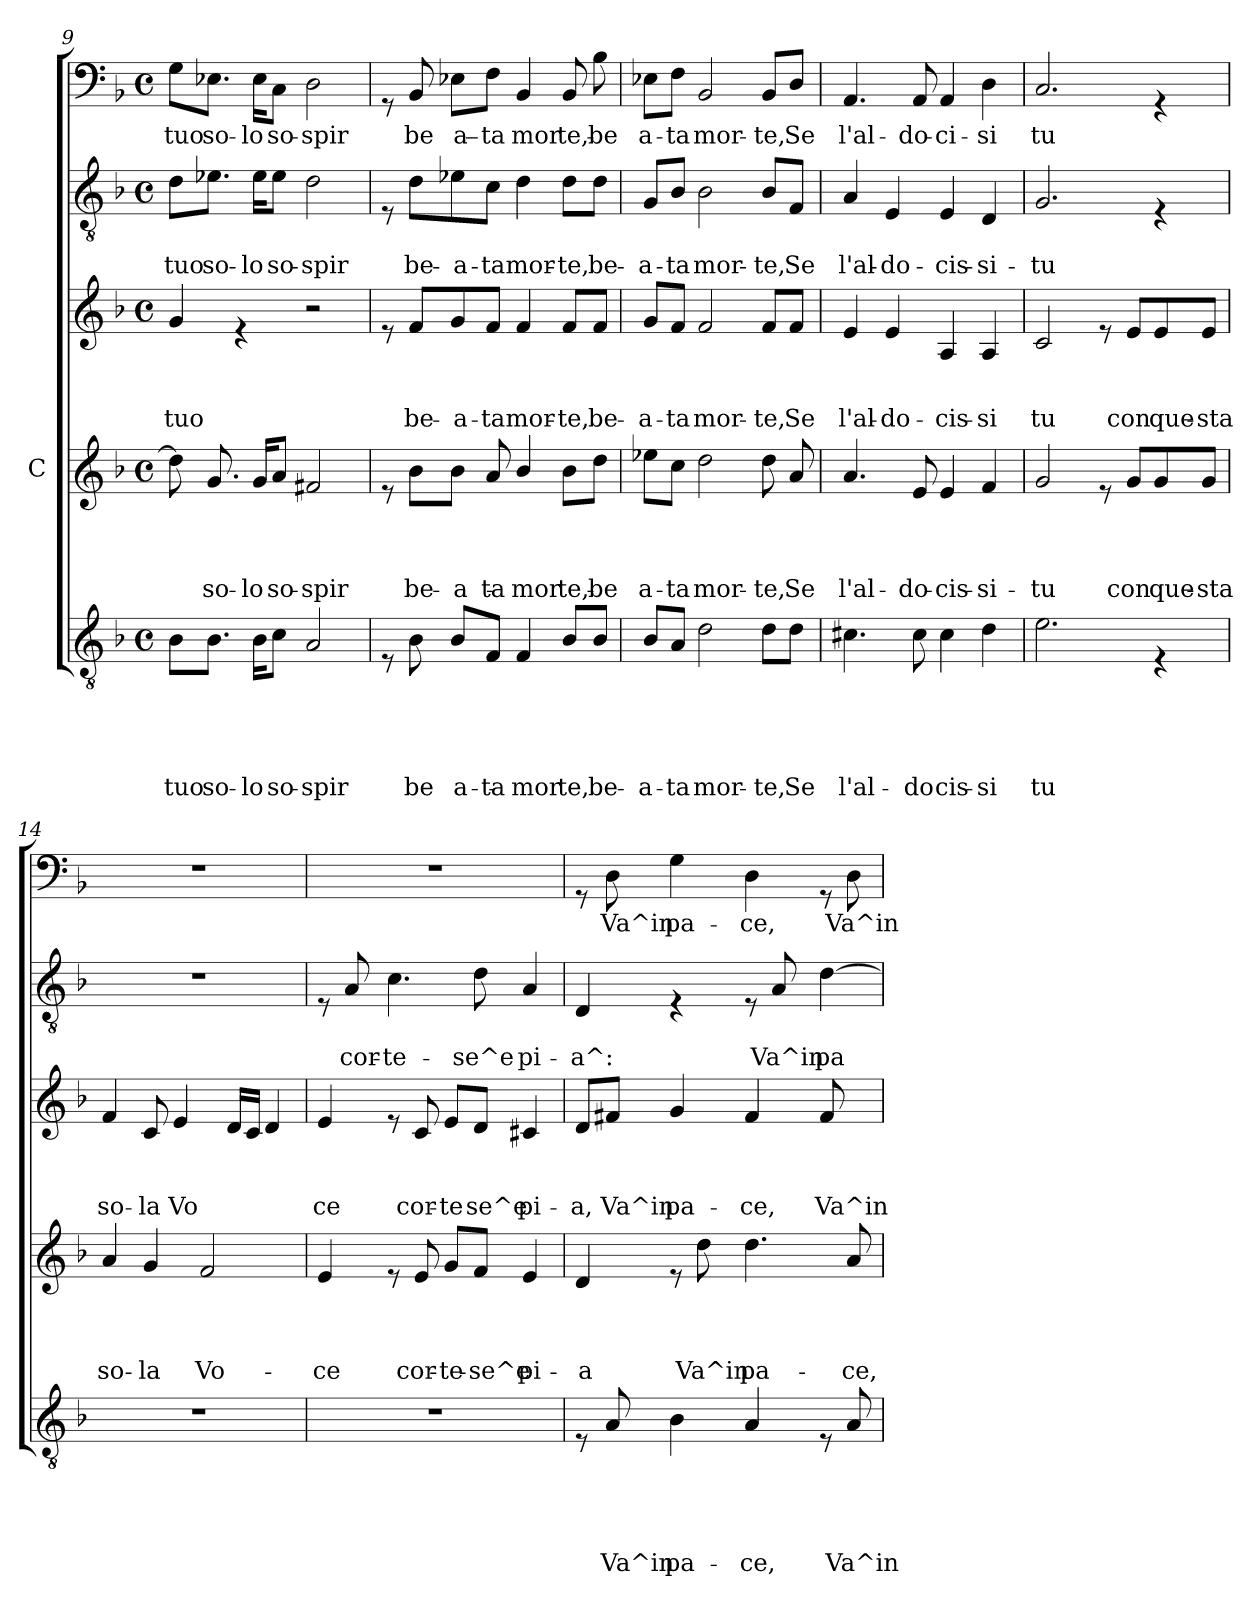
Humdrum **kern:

**kern	**text	**text	**text	**text	**text	**kern	**text	**text	**text	**text	**kern	**text	**text	**text	**kern	**text	**text	**kern	**text
*part5	*part5	*part5	*part5	*part5	*part5	*part4	*part4	*part4	*part4	*part4	*part3	*part3	*part3	*part3	*part2	*part2	*part2	*part1	*part1
*staff5	*staff5	*staff5	*staff5	*staff5	*staff5	*staff4	*staff4	*staff4	*staff4	*staff4	*staff3	*staff3	*staff3	*staff3	*staff2	*staff2	*staff2	*staff1	*staff1
*	*	*	*	*	*	*I"C	*	*	*	*	*	*	*	*	*	*	*	*	*
!!LO:LB:g=z
*clefGv2	*	*	*	*	*	*clefG2	*	*	*	*	*clefG2	*	*	*	*clefGv2	*	*	*clefF4	*
*k[b-]	*	*	*	*	*	*k[b-]	*	*	*	*	*k[b-]	*	*	*	*k[b-]	*	*	*k[b-]	*
*F:	*	*	*	*	*	*F:	*	*	*	*	*F:	*	*	*	*F:	*	*	*F:	*
*M4/4	*	*	*	*	*	*M4/4	*	*	*	*	*M4/4	*	*	*	*M4/4	*	*	*M4/4	*
*met(c)	*	*	*	*	*	*met(c)	*	*	*	*	*met(c)	*	*	*	*met(c)	*	*	*met(c)	*
=9	=9	=9	=9	=9	=9	=9	=9	=9	=9	=9	=9	=9	=9	=9	=9	=9	=9	=9	=9
!	!	!	!	!	!LO:LY:b	!	!	!	!	!	!	!	!	!LO:LY:b	!	!	!LO:LY:b	!	!LO:LY:b
8B-\L	.	.	.	.	tuo	8dd\]	.	.	.	.	4g/	.	.	tuo	8d\L	.	tuo	8G\L	tuo
!	!	!	!	!	!LO:LY:b	!	!	!	!	!LO:LY:b	!	!	!	!	!	!	!LO:LY:b	!	!LO:LY:b
8.B-\J	.	.	.	.	so-	8.g/	.	.	.	so-	.	.	.	.	8.e-X\J	.	so-	8.E-X\J	so-
.	.	.	.	.	.	.	.	.	.	.	4re	.	.	.	.	.	.	.	.
!	!	!	!	!	!LO:LY:b	!	!	!	!	!LO:LY:b	!	!	!	!	!	!	!LO:LY:b	!	!LO:LY:b
16B-\KL	.	.	.	.	-lo	16g/KL	.	.	.	-lo	.	.	.	.	16e-\KL	.	-lo	16E-\KL	-lo
!	!	!	!	!	!LO:LY:b	!	!	!	!	!LO:LY:b	!	!	!	!	!	!	!LO:LY:b	!	!LO:LY:b
8c\J	.	.	.	.	so-	8a/J	.	.	.	so-	.	.	.	.	8e-\J	.	so-	8C\J	so-
!	!	!	!	!	!LO:LY:b	!	!	!	!	!LO:LY:b	!	!	!	!	!	!	!LO:LY:b	!	!LO:LY:b
2A/	.	.	.	.	-spir	2f#X/	.	.	.	-spir	2r	.	.	.	2d\	.	-spir	2D\	-spir
=10	=10	=10	=10	=10	=10	=10	=10	=10	=10	=10	=10	=10	=10	=10	=10	=10	=10	=10	=10
*^	*	*	*	*	*	*^	*	*	*	*	*	*	*	*	*	*	*	*^	*
8rE	4ryy	.	.	.	.	.	8re	4.ryy	.	.	.	.	8re	.	.	.	8rE	.	.	8rGG	4ryy	.
!	!	!	!	!	!	!LO:LY:b	!	!	!	!	!	!LO:LY:b	!	!	!	!LO:LY:b	!	!	!LO:LY:b	!	!	!LO:LY:b
8B-\	.	.	.	.	.	be-	8b-\L	.	.	.	.	be-	8f/L	.	.	be-	8d\L	.	be-	8BB-/	.	be-
!	!	!	!	!	!	!LO:LY:b	!	!	!	!	!	!LO:LY:b	!	!	!	!LO:LY:b	!	!	!LO:LY:b	!	!	!LO:LY:b
2ryy	8B-/L	.	.	.	.	-a-	8b-\J	.	.	.	.	-a-	8g/	.	.	-a-	8e-X\	.	-a-	4ryy	8E-X\L	-a-
!	!	!	!	!	!	!LO:LY:b	!	!	!	!	!	!LO:LY:b	!	!	!	!LO:LY:b	!	!	!LO:LY:b	!	!	!LO:LY:b
.	8F/J	.	.	.	.	-ta	8ryy	8a/	.	.	.	-ta	8f/J	.	.	-ta	8c\J	.	-ta	.	8F\J	-ta
!	!	!	!	!	!	!LO:LY:b	!	!	!	!	!	!LO:LY:b	!	!	!	!LO:LY:b	!	!	!LO:LY:b	!	!	!LO:LY:b
.	4F/	.	.	.	.	mor-	4b-/	4ryy	.	.	.	-mor-	4f/	.	.	mor-	4d\	.	mor-	4BB-/	4ryy	-mor-
!	!	!	!	!	!	!LO:LY:b	!	!	!	!	!	!LO:LY:b	!	!	!	!LO:LY:b	!	!	!LO:LY:b	!	!	!LO:LY:b
8B-/L	4ryy	.	.	.	.	-te,	4ryy	8b-\L	.	.	.	te,	8f/L	.	.	-te,	8d\L	.	-te,	4ryy	8BB-/	te,
!	!	!	!	!	!	!LO:LY:b	!	!	!	!	!	!LO:LY:b	!	!	!	!LO:LY:b	!	!	!LO:LY:b	!	!	!LO:LY:b
8B-/J	.	.	.	.	.	be-	.	8dd\J	.	.	.	be-	8f/J	.	.	be-	8d\J	.	be-	.	8B-\	be-
*v	*v	*	*	*	*	*	*	*	*	*	*	*	*	*	*	*	*	*	*	*	*	*
=11	=11	=11	=11	=11	=11	=11	=11	=11	=11	=11	=11	=11	=11	=11	=11	=11	=11	=11	=11	=11	=11
!	!	!	!	!	!LO:LY:b	!	!	!	!	!	!LO:LY:b	!	!	!	!LO:LY:b	!	!	!LO:LY:b	!	!	!LO:LY:b
*	*	*	*	*	*	*v	*v	*	*	*	*	*	*	*	*	*	*	*	*v	*v	*
8B-/L	.	.	.	.	-a-	8ee-X\L	.	.	.	-a-	8g/L	.	.	-a-	8G/L	.	-a-	8E-X\L	-a-
!	!	!	!	!	!LO:LY:b	!	!	!	!	!LO:LY:b	!	!	!	!LO:LY:b	!	!	!LO:LY:b	!	!LO:LY:b
8A/J	.	.	.	.	-ta	8cc\J	.	.	.	-ta	8f/J	.	.	-ta	8B-/J	.	-ta	8F\J	-ta
!	!	!	!	!	!LO:LY:b	!	!	!	!	!LO:LY:b	!	!	!	!LO:LY:b	!	!	!LO:LY:b	!	!LO:LY:b
2d\	.	.	.	.	mor-	2dd\	.	.	.	mor-	2f/	.	.	mor-	2B-\	.	mor-	2BB-/	mor-
!	!	!	!	!	!LO:LY:b	!	!	!	!	!LO:LY:b	!	!	!	!LO:LY:b	!	!	!LO:LY:b	!	!LO:LY:b
8d\L	.	.	.	.	-te,	8dd\	.	.	.	-te,	8f/L	.	.	-te,	8B-/L	.	-te,	8BB-/L	-te,
!	!	!	!	!	!LO:LY:b	!	!	!	!	!LO:LY:b	!	!	!	!LO:LY:b	!	!	!LO:LY:b	!	!LO:LY:b
8d\J	.	.	.	.	Se	8a/	.	.	.	Se	8f/J	.	.	Se	8F/J	.	Se	8D/J	Se
=12	=12	=12	=12	=12	=12	=12	=12	=12	=12	=12	=12	=12	=12	=12	=12	=12	=12	=12	=12
!	!	!	!	!	!LO:LY:b	!	!	!	!	!LO:LY:b	!	!	!	!LO:LY:b	!	!	!LO:LY:b	!	!LO:LY:b
4.c#X\	.	.	.	.	l'al-	4.a/	.	.	.	l'al-	4e/	.	.	l'al-	4A/	.	l'al-	4.AA/	l'al-
!	!	!	!	!	!	!	!	!	!	!	!	!	!	!LO:LY:b	!	!	!LO:LY:b	!	!
.	.	.	.	.	.	.	.	.	.	.	4e/	.	.	-do-	4E/	.	-do-	.	.
!	!	!	!	!	!LO:LY:b	!	!	!	!	!LO:LY:b	!	!	!	!	!	!	!	!	!LO:LY:b
8c#\	.	.	.	.	-do	8e/	.	.	.	-do-	.	.	.	.	.	.	.	8AA/	-do-
!	!	!	!	!	!LO:LY:b	!	!	!	!	!LO:LY:b	!	!	!	!LO:LY:b	!	!	!LO:LY:b	!	!LO:LY:b
4c#\	.	.	.	.	cis-	4e/	.	.	.	-cis-	4A/	.	.	-cis-	4E/	.	-cis-	4AA/	-ci-
!	!	!	!	!	!LO:LY:b	!	!	!	!	!LO:LY:b	!	!	!	!LO:LY:b	!	!	!LO:LY:b	!	!LO:LY:b
4d\	.	.	.	.	-si	4f/	.	.	.	-si-	4A/	.	.	-si	4D/	.	-si-	4D\	-si
!!LO:PB:g=z
=13	=13	=13	=13	=13	=13	=13	=13	=13	=13	=13	=13	=13	=13	=13	=13	=13	=13	=13	=13
!	!	!	!	!	!LO:LY:b	!	!	!	!	!LO:LY:b	!	!	!	!LO:LY:b	!	!	!LO:LY:b	!	!LO:LY:b
2.e\	.	.	.	.	tu	2g/	.	.	.	-tu	2c/	.	.	tu	2.G/	.	-tu	2.C/	tu
.	.	.	.	.	.	8re	.	.	.	.	8re	.	.	.	.	.	.	.	.
!	!	!	!	!	!	!	!	!	!	!LO:LY:b	!	!	!	!LO:LY:b	!	!	!	!	!
.	.	.	.	.	.	8g/L	.	.	.	con	8e/L	.	.	con	.	.	.	.	.
!	!	!	!	!	!	!	!	!	!	!LO:LY:b	!	!	!	!LO:LY:b	!	!	!	!	!
4rE	.	.	.	.	.	8g/	.	.	.	que-	8e/	.	.	que-	4rE	.	.	4rGG	.
!	!	!	!	!	!	!	!	!	!	!LO:LY:b	!	!	!	!LO:LY:b	!	!	!	!	!
.	.	.	.	.	.	8g/J	.	.	.	-sta	8e/J	.	.	-sta	.	.	.	.	.
=14	=14	=14	=14	=14	=14	=14	=14	=14	=14	=14	=14	=14	=14	=14	=14	=14	=14	=14	=14
!	!	!	!	!	!	!	!	!	!	!LO:LY:b	!	!	!	!LO:LY:b	!	!	!	!	!
1r	.	.	.	.	.	4a/	.	.	.	so-	4f/	.	.	so-	1r	.	.	1r	.
!	!	!	!	!	!	!	!	!	!	!LO:LY:b	!	!	!	!LO:LY:b	!	!	!	!	!
.	.	.	.	.	.	4g/	.	.	.	-la	8c/	.	.	-la	.	.	.	.	.
!	!	!	!	!	!	!	!	!	!	!	!	!	!	!LO:LY:b	!	!	!	!	!
.	.	.	.	.	.	.	.	.	.	.	4e/	.	.	Vo	.	.	.	.	.
!	!	!	!	!	!	!	!	!	!	!LO:LY:b	!	!	!	!	!	!	!	!	!
.	.	.	.	.	.	2f/	.	.	.	Vo-	.	.	.	.	.	.	.	.	.
.	.	.	.	.	.	.	.	.	.	.	16d/LL	.	.	.	.	.	.	.	.
.	.	.	.	.	.	.	.	.	.	.	16c/JJ	.	.	.	.	.	.	.	.
.	.	.	.	.	.	.	.	.	.	.	4d/	.	.	.	.	.	.	.	.
=15	=15	=15	=15	=15	=15	=15	=15	=15	=15	=15	=15	=15	=15	=15	=15	=15	=15	=15	=15
!	!	!	!	!	!	!	!	!	!	!LO:LY:b	!	!	!	!LO:LY:b	!	!	!	!	!
1r	.	.	.	.	.	4e/	.	.	.	-ce	4e/	.	.	ce	8rE	.	.	1r	.
!	!	!	!	!	!	!	!	!	!	!	!	!	!	!	!	!	!LO:LY:b	!	!
.	.	.	.	.	.	.	.	.	.	.	.	.	.	.	8A/	.	cor-	.	.
!	!	!	!	!	!	!	!	!	!	!	!	!	!	!	!	!	!LO:LY:b	!	!
.	.	.	.	.	.	8re	.	.	.	.	8re	.	.	.	4.c\	.	-te-	.	.
!	!	!	!	!	!	!	!	!	!	!LO:LY:b	!	!	!	!LO:LY:b	!	!	!	!	!
.	.	.	.	.	.	8e/	.	.	.	cor-	8c/	.	.	cor-	.	.	.	.	.
!	!	!	!	!	!	!	!	!	!	!LO:LY:b	!	!	!	!LO:LY:b	!	!	!	!	!
.	.	.	.	.	.	8g/L	.	.	.	-te-	8e/L	.	.	-te	.	.	.	.	.
!	!	!	!	!	!	!	!	!	!	!LO:LY:b	!	!	!	!LO:LY:b	!	!	!LO:LY:b	!	!
.	.	.	.	.	.	8f/J	.	.	.	-se^e	8d/J	.	.	se^e	8d\	.	-se^e	.	.
!	!	!	!	!	!	!	!	!	!	!LO:LY:b	!	!	!	!LO:LY:b	!	!	!LO:LY:b	!	!
.	.	.	.	.	.	4e/	.	.	.	pi-	4c#X/	.	.	pi-	4A/	.	pi-	.	.
=16	=16	=16	=16	=16	=16	=16	=16	=16	=16	=16	=16	=16	=16	=16	=16	=16	=16	=16	=16
!	!	!	!	!	!	!	!	!	!	!LO:LY:b	!	!	!	!LO:LY:b	!	!	!LO:LY:b	!	!
8rE	.	.	.	.	.	4d/	.	.	.	-a	8d/L	.	.	-a,	4D/	.	-a^:	8rGG	.
!	!	!	!	!	!LO:LY:b	!	!	!	!	!	!	!	!	!LO:LY:b	!	!	!	!	!LO:LY:b
8A/	.	.	.	.	Va^in	.	.	.	.	.	8f#X/J	.	.	Va^in	.	.	.	8D\	Va^in
!	!	!	!	!	!LO:LY:b	!	!	!	!	!	!	!	!	!LO:LY:b	!	!	!	!	!LO:LY:b
4B-\	.	.	.	.	pa-	8re	.	.	.	.	4g/	.	.	pa-	4rE	.	.	4G\	pa-
!	!	!	!	!	!	!	!	!	!	!LO:LY:b	!	!	!	!	!	!	!	!	!
.	.	.	.	.	.	8dd\	.	.	.	Va^in	.	.	.	.	.	.	.	.	.
!	!	!	!	!	!LO:LY:b	!	!	!	!	!LO:LY:b	!	!	!	!LO:LY:b	!	!	!	!	!LO:LY:b
4A/	.	.	.	.	-ce,	4.dd\	.	.	.	pa-	4f#/	.	.	-ce,	8rE	.	.	4D\	-ce,
!	!	!	!	!	!	!	!	!	!	!	!	!	!	!	!	!	!LO:LY:b	!	!
.	.	.	.	.	.	.	.	.	.	.	.	.	.	.	8A/	.	Va^in	.	.
!	!	!	!	!	!	!	!	!	!	!	!	!	!	!LO:LY:b	!	!	!LO:LY:b	!	!
8rE	.	.	.	.	.	.	.	.	.	.	8f#/	.	.	Va^in	[>4d\	.	pa-	8rGG	.
!	!	!	!	!	!LO:LY:b	!	!	!	!	!LO:LY:b	!	!	!	!	!	!	!	!	!LO:LY:b
8A/	.	.	.	.	Va^in	8a/	.	.	.	-ce,	8ryy	.	.	.	.	.	.	8D\	Va^in
=	=	=	=	=	=	=	=	=	=	=	=	=	=	=	=	=	=	=	=
*-	*-	*-	*-	*-	*-	*-	*-	*-	*-	*-	*-	*-	*-	*-	*-	*-	*-	*-	*-
